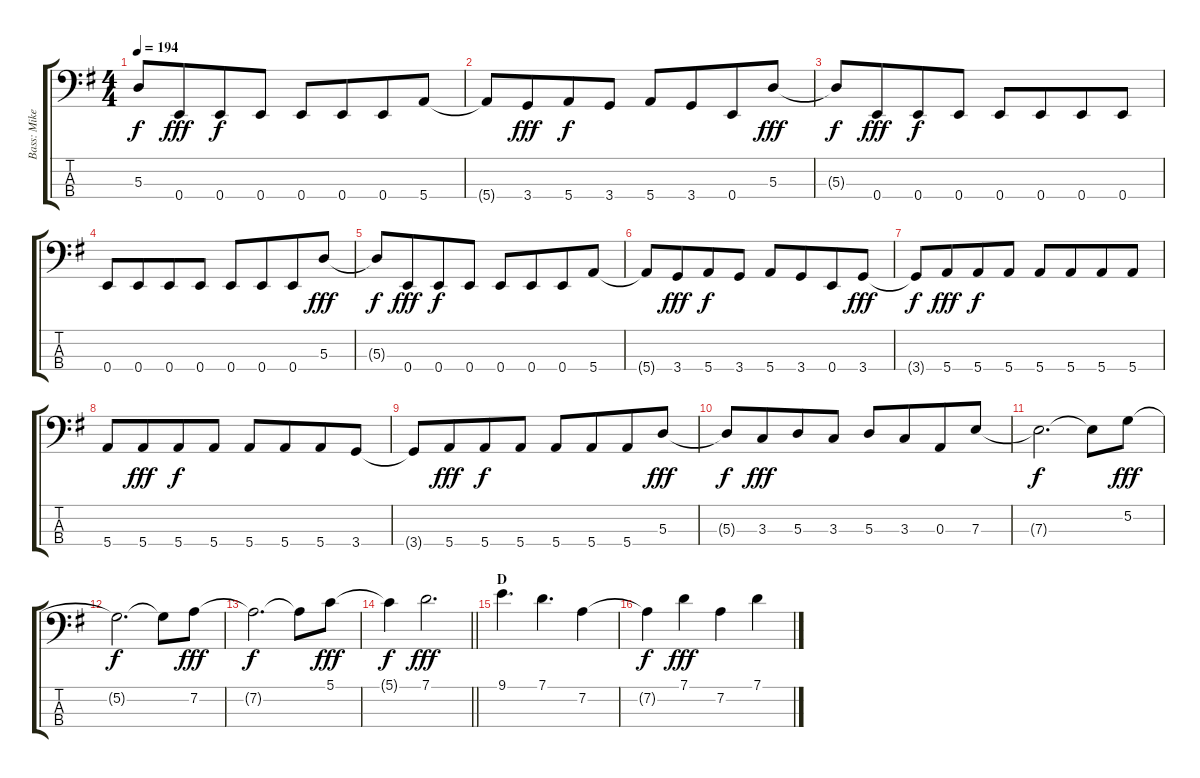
\track ("Bass: Mike" "Bass: Mike") {instrument electricbassfinger}
\staff {score tabs}
\tuning (G2 D2 A1 E1) {hide}
\ts (4 4)
\tempo 194
\clef f4
\ks g
5.3{t}.8{dy f} 0.4.8{dy fff beam merge} 0.4.8{dy f beam merge} 0.4.8 0.4.8 0.4.8{beam merge} 0.4.8 5.4.8 |
5.4{t}.8 3.4.8{dy fff beam merge} 5.4.8{dy f beam merge} 3.4.8 5.4.8 3.4.8{beam merge} 0.4.8 5.3.8{dy fff} |
5.3{t}.8{dy f} 0.4.8{dy fff beam merge} 0.4.8{dy f beam merge} 0.4.8 0.4.8 0.4.8{beam merge} 0.4.8 0.4.8 |
0.4.8{beam merge} 0.4.8{beam merge} 0.4.8 0.4.8 0.4.8{beam merge} 0.4.8{beam merge} 0.4.8 5.3.8{dy fff} |
5.3{t}.8{dy f} 0.4.8{dy fff beam merge} 0.4.8{dy f beam merge} 0.4.8 0.4.8 0.4.8{beam merge} 0.4.8 5.4.8 |
5.4{t}.8 3.4.8{dy fff beam merge} 5.4.8{dy f beam merge} 3.4.8 5.4.8 3.4.8{beam merge} 0.4.8 3.4.8{dy fff} |
3.4{t}.8{dy f} 5.4.8{dy fff beam merge} 5.4.8{dy f beam merge} 5.4.8 5.4.8 5.4.8{beam merge} 5.4.8 5.4.8 |
5.4.8 5.4.8{dy fff beam merge} 5.4.8{dy f beam merge} 5.4.8 5.4.8 5.4.8{beam merge} 5.4.8 3.4.8 |
3.4{t}.8 5.4.8{dy fff beam merge} 5.4.8{dy f beam merge} 5.4.8 5.4.8 5.4.8{beam merge} 5.4.8 5.3.8{dy fff} |
5.3{t}.8{dy f} 3.3.8{dy fff beam merge} 5.3.8{beam merge} 3.3.8 5.3.8 3.3.8{beam merge} 0.3.8 7.3.8 |
7.3{t}.2{d dy f} 7.3{t}.8 5.2.8{dy fff} |
5.2{t}.2{d dy f} 5.2{t}.8 7.2.8{dy fff} |
7.2{t}.2{d dy f} 7.2{t}.8 5.1.8{dy fff} |
\barLineRight lightlight
5.1{t}.4{dy f} 7.1.2{d dy fff} |
\section ("" "D")
9.1.4{d} 7.1.4{d} 7.2.4 |
7.2{t}.4{dy f} 7.1.4{dy fff} 7.2.4 7.1.4
